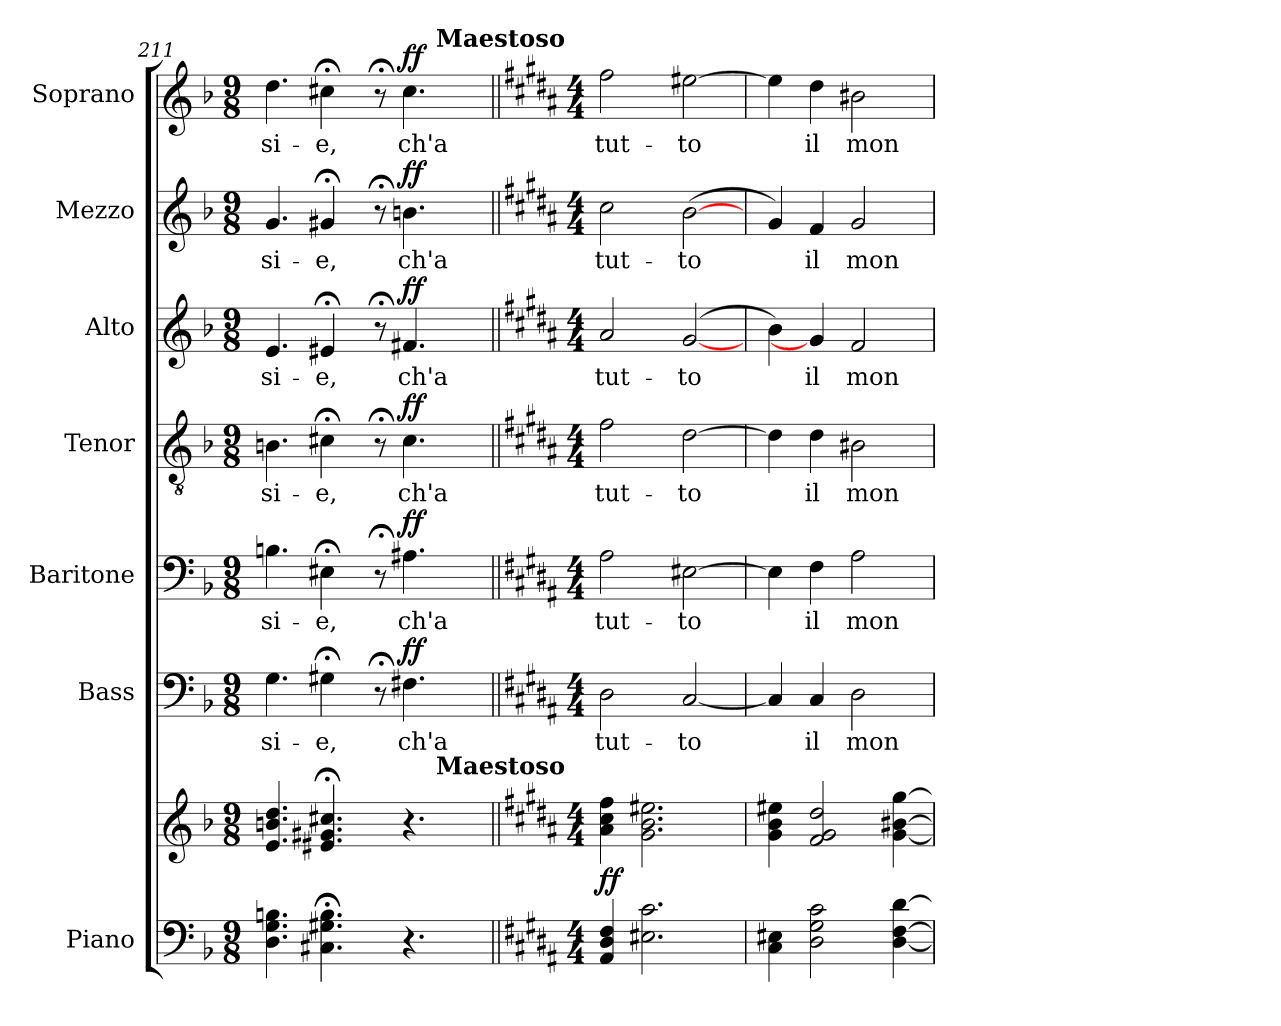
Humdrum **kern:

**kern	**kern	**dynam	**kern	**text	**dynam	**kern	**text	**dynam	**kern	**text	**dynam	**kern	**text	**dynam	**kern	**text	**dynam	**kern	**text	**dynam
*part7	*part7	*part7	*part6	*part6	*part6	*part5	*part5	*part5	*part4	*part4	*part4	*part3	*part3	*part3	*part2	*part2	*part2	*part1	*part1	*part1
*staff8	*staff7	*staff7/8	*staff6	*staff6	*staff6	*staff5	*staff5	*staff5	*staff4	*staff4	*staff4	*staff3	*staff3	*staff3	*staff2	*staff2	*staff2	*staff1	*staff1	*staff1
*I"Piano	*	*	*I"Bass	*	*	*I"Baritone	*	*	*I"Tenor	*	*	*I"Alto	*	*	*I"Mezzo	*	*	*I"Soprano	*	*
*I'Pno.	*	*	*I'B.	*	*	*I'Bar.	*	*	*I'T.	*	*	*I'A.	*	*	*I'M.	*	*	*I'S.	*	*
*clefF4	*clefG2	*	*clefF4	*	*	*clefF4	*	*	*clefGv2	*	*	*clefG2	*	*	*clefG2	*	*	*clefG2	*	*
*	*	*	*	*	*	*	*	*	*ITrd7c12	*	*	*	*	*	*	*	*	*	*	*
*k[b-]	*k[b-]	*	*k[b-]	*	*	*k[b-]	*	*	*k[b-]	*	*	*k[b-]	*	*	*k[b-]	*	*	*k[b-]	*	*
*F:	*F:	*	*F:	*	*	*F:	*	*	*F:	*	*	*F:	*	*	*F:	*	*	*F:	*	*
*M9/8	*M9/8	*	*M9/8	*	*	*M9/8	*	*	*M9/8	*	*	*M9/8	*	*	*M9/8	*	*	*M9/8	*	*
=211	=211	=211	=211	=211	=211	=211	=211	=211	=211	=211	=211	=211	=211	=211	=211	=211	=211	=211	=211	=211
!	!	!	!	!LO:LY:b:color=#000000	!	!	!	!	!	!	!	!	!	!	!	!	!	!	!	!
!	!	!	!	!	!	!	!LO:LY:b:color=#000000	!	!	!	!	!	!	!	!	!	!	!	!	!
!	!	!	!	!	!	!	!	!	!	!LO:LY:b:color=#000000	!	!	!	!	!	!	!	!	!	!
!	!	!	!	!	!	!	!	!	!	!	!	!	!LO:LY:b:color=#000000	!	!	!	!	!	!	!
!	!	!	!	!	!	!	!	!	!	!	!	!	!	!	!	!LO:LY:b:color=#000000	!	!	!	!
!	!	!	!	!	!	!	!	!	!	!	!	!	!	!	!	!	!	!	!LO:LY:b:color=#000000	!
*	*^	*	*	*	*	*	*	*	*	*	*	*	*	*	*	*	*	*^	*	*
4.Di\ 4.Gi 4.Bni	4.ei/ 4.bni 4.ddi	2ryy	.	4.Gi\	-si-	.	4.Bni\	-si-	.	4.BBni\	-si-	.	4.ei/	-si-	.	4.gi/	-si-	.	4.ddi\	2ryy	-si-	.
!	!	!	!	!	!LO:LY:b:color=#000000	!	!	!	!	!	!	!	!	!	!	!	!	!	!	!	!	!
!	!	!	!	!	!	!	!	!LO:LY:b:color=#000000	!	!	!	!	!	!	!	!	!	!	!	!	!	!
!	!	!	!	!	!	!	!	!	!	!	!LO:LY:b:color=#000000	!	!	!	!	!	!	!	!	!	!	!
!	!	!	!	!	!	!	!	!	!	!	!	!	!	!LO:LY:b:color=#000000	!	!	!	!	!	!	!	!
!	!	!	!	!	!	!	!	!	!	!	!	!	!	!	!	!	!LO:LY:b:color=#000000	!	!	!	!	!
!	!	!	!	!	!	!	!	!	!	!	!	!	!	!	!	!	!	!	!	!	!LO:LY:b:color=#000000	!
4.C#Xi\; 4.G#Xi; 4.Bi;	4.e#Xi/; 4.g#Xi; 4.cc#Xi;	.	.	4G#X;i\	-e,	.	4E#X;i\	-e,	.	4C#X;i\	-e,	.	4e#X;i/	-e,	.	4g#X;i/	-e,	.	4cc#X;i\	.	-e,	.
.	.	4ryy	.	.	.	.	.	.	.	.	.	.	.	.	.	.	.	.	.	4ryy	.	.
.	.	.	.	8r;	.	.	8r;	.	.	8r;	.	.	8r;	.	.	8r;	.	.	8r;	.	.	.
!	!	!	!	!	!LO:LY:b:color=#000000	!	!	!	!	!	!	!	!	!	!	!	!	!	!	!	!	!
!	!	!	!	!	!	!	!	!LO:LY:b:color=#000000	!	!	!	!	!	!	!	!	!	!	!	!	!	!
!	!	!	!	!	!	!	!	!	!	!	!LO:LY:b:color=#000000	!	!	!	!	!	!	!	!	!	!	!
!	!	!	!	!	!	!	!	!	!	!	!	!	!	!LO:LY:b:color=#000000	!	!	!	!	!	!	!	!
!	!	!	!	!	!	!	!	!	!	!	!	!	!	!	!	!	!LO:LY:b:color=#000000	!	!	!	!	!
!	!	!	!	!	!	!	!	!	!	!	!	!	!	!	!	!	!	!	!	!	!LO:LY:b:color=#000000	!
4.r	4.r	16ryy	.	4.F#Xi\	ch'a	ff	4.A#Xi\	ch'a	ff	4.C#i\	ch'a	ff	4.f#Xi/	ch'a	ff	4.bni\	ch'a	ff	4.cc#i\	16ryy	ch'a	ff
.	.	64ryy	.	.	.	.	.	.	.	.	.	.	.	.	.	.	.	.	.	64ryy	.	.
.	.	128ryy	.	.	.	.	.	.	.	.	.	.	.	.	.	.	.	.	.	128ryy	.	.
.	.	512.ryy	.	.	.	.	.	.	.	.	.	.	.	.	.	.	.	.	.	512.ryy	.	.
*	*MM70	*	*	*	*	*	*	*	*	*	*	*	*	*	*	*	*	*	*MM70	*	*	*
!	!	!	!	!	!	!	!	!	!	!	!	!	!	!	!	!	!	!	!	!LO:TX:a:B:t=Maestoso	!	!
!	!	!LO:TX:a:B:t=Maestoso	!	!	!	!	!	!	!	!	!	!	!	!	!	!	!	!	!	!	!	!
.	.	4ryy	.	.	.	.	.	.	.	.	.	.	.	.	.	.	.	.	.	4ryy	.	.
.	.	32ryy	.	.	.	.	.	.	.	.	.	.	.	.	.	.	.	.	.	32ryy	.	.
.	.	256ryy	.	.	.	.	.	.	.	.	.	.	.	.	.	.	.	.	.	256ryy	.	.
.	.	1024ryy	.	.	.	.	.	.	.	.	.	.	.	.	.	.	.	.	.	1024ryy	.	.
*	*v	*v	*	*	*	*	*	*	*	*	*	*	*	*	*	*	*	*	*v	*v	*	*
=212||	=212||	=212||	=212||	=212||	=212||	=212||	=212||	=212||	=212||	=212||	=212||	=212||	=212||	=212||	=212||	=212||	=212||	=212||	=212||	=212||
*k[f#c#g#d#a#]	*k[f#c#g#d#a#]	*	*k[f#c#g#d#a#]	*	*	*k[f#c#g#d#a#]	*	*	*k[f#c#g#d#a#]	*	*	*k[f#c#g#d#a#]	*	*	*k[f#c#g#d#a#]	*	*	*k[f#c#g#d#a#]	*	*
*g#:	*g#:	*	*g#:	*	*	*g#:	*	*	*g#:	*	*	*g#:	*	*	*g#:	*	*	*g#:	*	*
*M4/4	*M4/4	*	*M4/4	*	*	*M4/4	*	*	*M4/4	*	*	*M4/4	*	*	*M4/4	*	*	*M4/4	*	*
*	*^	*	*	*	*	*	*	*	*	*	*	*	*	*	*	*	*	*^	*	*
!	!	!	!	!	!LO:LY:b:color=#000000	!	!	!	!	!	!	!	!	!	!	!	!	!	!	!	!	!
*	*v	*v	*	*	*	*	*	*	*	*	*	*	*	*	*	*	*	*	*v	*v	*	*
*	*^	*	*	*	*	*	*	*	*	*	*	*	*	*	*	*	*	*^	*	*
!	!	!	!	!	!	!	!	!LO:LY:b:color=#000000	!	!	!	!	!	!	!	!	!	!	!	!	!	!
*	*v	*v	*	*	*	*	*	*	*	*	*	*	*	*	*	*	*	*	*v	*v	*	*
*	*^	*	*	*	*	*	*	*	*	*	*	*	*	*	*	*	*	*^	*	*
!	!	!	!	!	!	!	!	!	!	!	!LO:LY:b:color=#000000	!	!	!	!	!	!	!	!	!	!	!
*	*v	*v	*	*	*	*	*	*	*	*	*	*	*	*	*	*	*	*	*v	*v	*	*
*	*^	*	*	*	*	*	*	*	*	*	*	*	*	*	*	*	*	*^	*	*
!	!	!	!	!	!	!	!	!	!	!	!	!	!	!LO:LY:b:color=#000000	!	!	!	!	!	!	!	!
*	*v	*v	*	*	*	*	*	*	*	*	*	*	*	*	*	*	*	*	*v	*v	*	*
*	*^	*	*	*	*	*	*	*	*	*	*	*	*	*	*	*	*	*^	*	*
!	!	!	!	!	!	!	!	!	!	!	!	!	!	!	!	!	!LO:LY:b:color=#000000	!	!	!	!	!
*	*v	*v	*	*	*	*	*	*	*	*	*	*	*	*	*	*	*	*	*v	*v	*	*
*	*^	*	*	*	*	*	*	*	*	*	*	*	*	*	*	*	*	*^	*	*
!	!	!	!	!	!	!	!	!	!	!	!	!	!	!	!	!	!	!	!	!	!LO:LY:b:color=#000000	!
*	*v	*v	*	*	*	*	*	*	*	*	*	*	*	*	*	*	*	*	*v	*v	*	*
4AA#i/ 4D#i 4F#i	4a#i\ 4cc#i 4ff#i	ff	2D#i\	tut-	.	2A#i\	tut-	.	2F#i\	tut-	.	2a#i/	tut-	.	2cc#i\	tut-	.	2ff#i\	tut-	.
2.E#Xi\ 2.c#i	2.g#i\ 2.bi 2.ee#Xi	.	.	.	.	.	.	.	.	.	.	.	.	.	.	.	.	.	.	.
!	!	!	!	!LO:LY:b:color=#000000	!	!	!	!	!	!	!	!	!	!	!	!	!	!	!	!
!	!	!	!	!	!	!	!LO:LY:b:color=#000000	!	!	!	!	!	!	!	!	!	!	!	!	!
!	!	!	!	!	!	!	!	!	!	!LO:LY:b:color=#000000	!	!	!	!	!	!	!	!	!	!
!	!	!	!	!	!	!	!	!	!	!	!	!	!LO:LY:b:color=#000000	!	!	!	!	!	!	!
!	!	!	!	!	!	!	!	!	!	!	!	!	!	!	!	!LO:LY:b:color=#000000	!	!	!	!
!	!	!	!	!	!	!	!	!	!	!	!	!	!	!	!	!	!	!	!LO:LY:b:color=#000000	!
.	.	.	[<2C#i/	-to	.	[>2E#Xi\	-to	.	[>2D#i\	-to	.	([<2g#i/	-to	.	([>2bi\	-to	.	[>2ee#Xi\	-to	.
=213	=213	=213	=213	=213	=213	=213	=213	=213	=213	=213	=213	=213	=213	=213	=213	=213	=213	=213	=213	=213
4C#i\ 4E#Xi	4g#i\ 4bi 4ee#Xi	.	4C#i/]	.	.	4E#i\]	.	.	4D#i\]	.	.	4bi\)	.	.	4g#i/)	.	.	4ee#i\]	.	.
!	!	!	!	!LO:LY:b:color=#000000	!	!	!	!	!	!	!	!	!	!	!	!	!	!	!	!
!	!	!	!	!	!	!	!LO:LY:b:color=#000000	!	!	!	!	!	!	!	!	!	!	!	!	!
!	!	!	!	!	!	!	!	!	!	!LO:LY:b:color=#000000	!	!	!	!	!	!	!	!	!	!
!	!	!	!	!	!	!	!	!	!	!	!	!	!LO:LY:b:color=#000000	!	!	!	!	!	!	!
!	!	!	!	!	!	!	!	!	!	!	!	!	!	!	!	!LO:LY:b:color=#000000	!	!	!	!
!	!	!	!	!	!	!	!	!	!	!	!	!	!	!	!	!	!	!	!LO:LY:b:color=#000000	!
2D#i\ 2G#i 2c#i	2f#i/ 2g#i 2dd#i	.	4C#i/	il	.	4F#i\	il	.	4D#i\	il	.	4g#i/]	il	.	4f#i/	il	.	4dd#i\	il	.
!	!	!	!	!LO:LY:b:color=#000000	!	!	!	!	!	!	!	!	!	!	!	!	!	!	!	!
!	!	!	!	!	!	!	!LO:LY:b:color=#000000	!	!	!	!	!	!	!	!	!	!	!	!	!
!	!	!	!	!	!	!	!	!	!	!LO:LY:b:color=#000000	!	!	!	!	!	!	!	!	!	!
!	!	!	!	!	!	!	!	!	!	!	!	!	!LO:LY:b:color=#000000	!	!	!	!	!	!	!
!	!	!	!	!	!	!	!	!	!	!	!	!	!	!	!	!LO:LY:b:color=#000000	!	!	!	!
!	!	!	!	!	!	!	!	!	!	!	!	!	!	!	!	!	!	!	!LO:LY:b:color=#000000	!
.	.	.	2D#i\	mon-	.	2A#i\	mon-	.	2BB#Xi\	mon-	.	2f#i/	mon-	.	2g#i/	mon-	.	2b#Xi\	mon-	.
[<4D#i\ [>4F#i [>4d#i	[<4g#i\ [>4b#Xi [>4gg#i	.	.	.	.	.	.	.	.	.	.	.	.	.	.	.	.	.	.	.
=	=	=	=	=	=	=	=	=	=	=	=	=	=	=	=	=	=	=	=	=
*-	*-	*-	*-	*-	*-	*-	*-	*-	*-	*-	*-	*-	*-	*-	*-	*-	*-	*-	*-	*-
